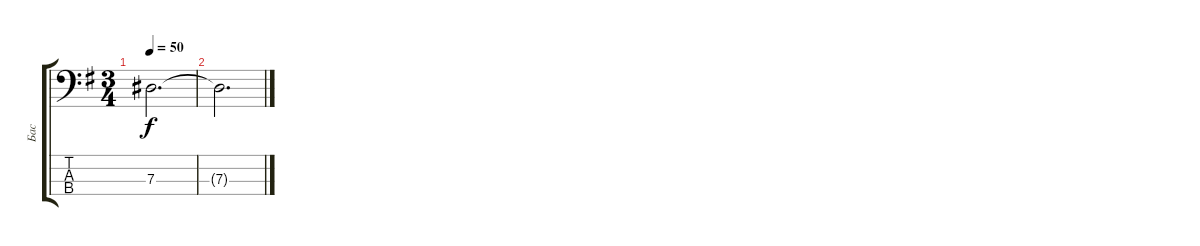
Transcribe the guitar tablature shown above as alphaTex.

\track ("Бас" "Бас") {instrument electricbassfinger}
\staff {score tabs}
\tuning (Gb2 Db2 Ab1 Eb1) {hide}
\ts (3 4)
\tempo 50
\clef f4
\ks eminor
7.3{t}.2{d dy f} |
7.3{t}.2{d}
